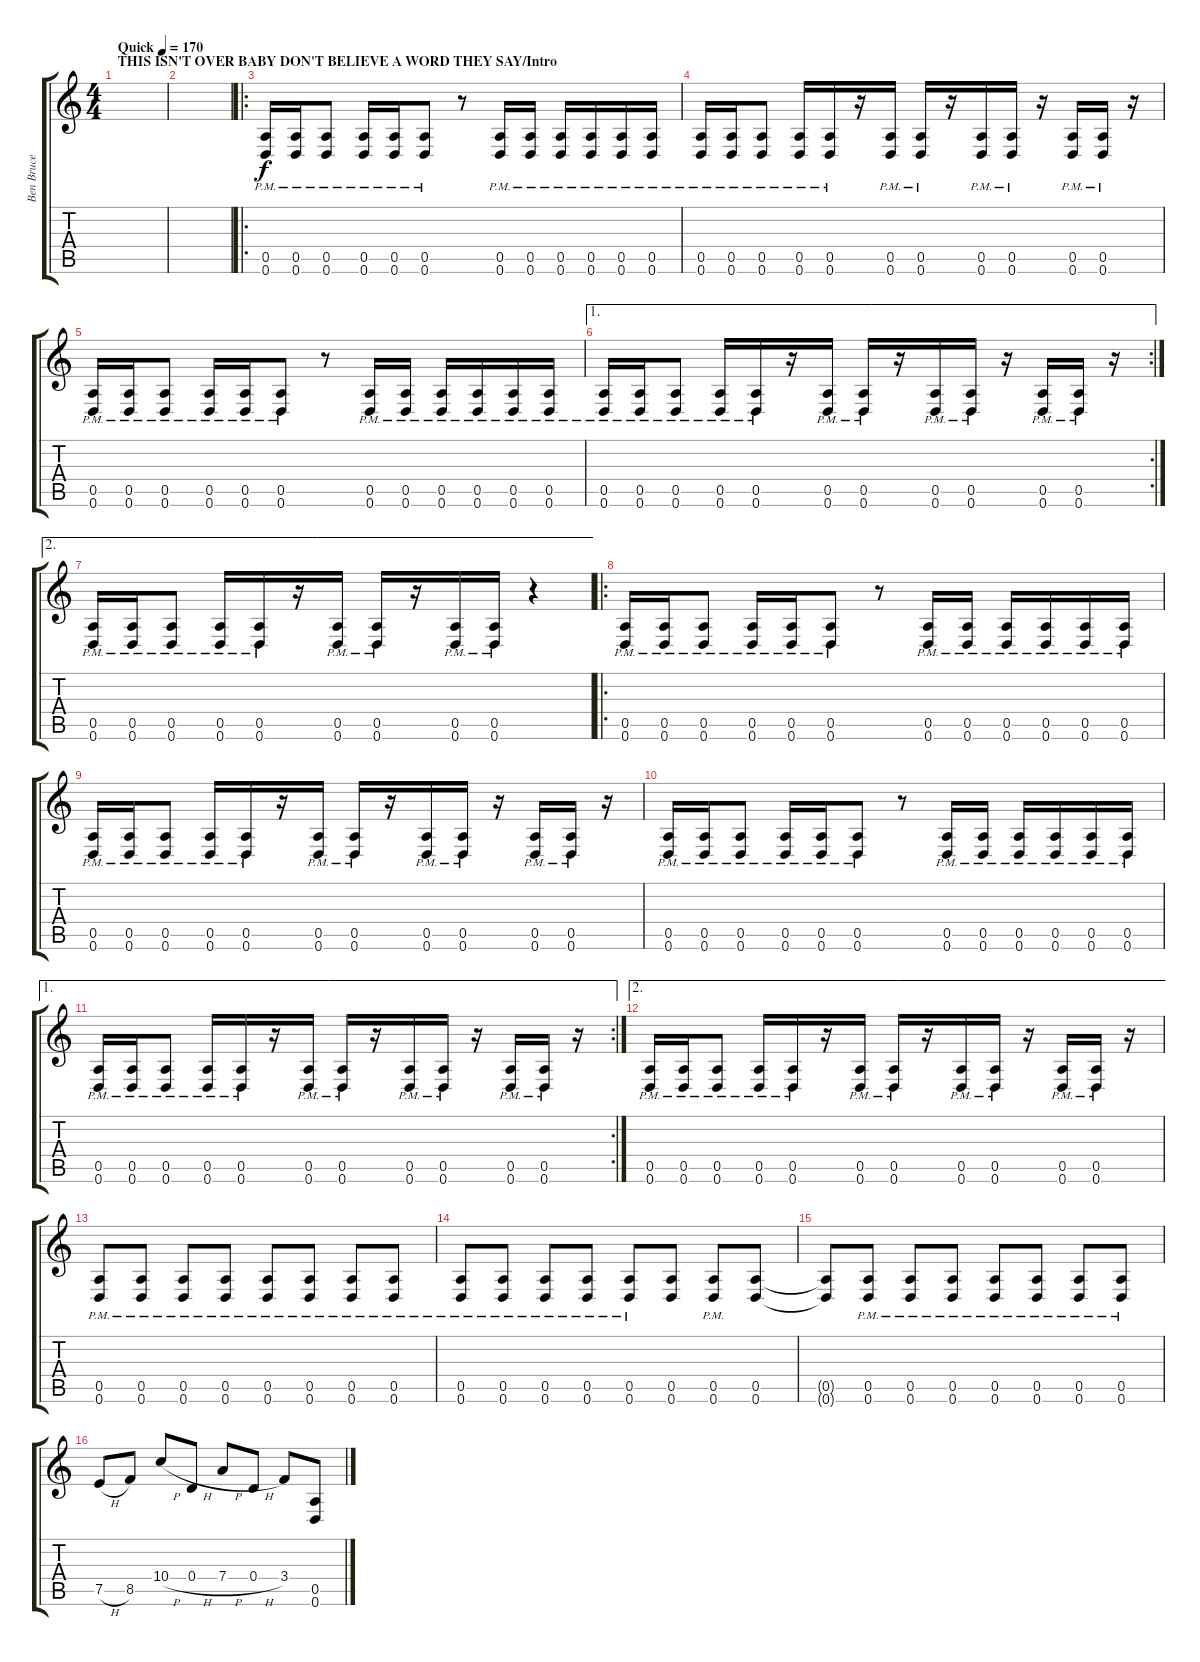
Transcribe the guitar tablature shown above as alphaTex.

\track ("Ben Bruce" "Ben Bruce") {instrument distortionguitar}
\staff {score tabs}
\tuning (E4 B3 G3 D3 A2 D2) {hide}
\ts (4 4)
\section ("" "THIS ISN'T OVER BABY DON'T BELIEVE A WORD THEY SAY/Intro")
\tempo (170 "Quick")
\clef g2
\ks c
|
|
\ro
(0.5{pm} 0.6{pm}).16 (0.5{pm} 0.6{pm}).16 (0.5{pm} 0.6{pm}).8 (0.5{pm} 0.6{pm}).16 (0.5{pm} 0.6{pm}).16 (0.5{pm} 0.6{pm}).8 r.8 (0.5{pm} 0.6{pm}).16 (0.5{pm} 0.6{pm}).16 (0.5{pm} 0.6{pm}).16 (0.5{pm} 0.6{pm}).16 (0.5{pm} 0.6{pm}).16 (0.5{pm} 0.6{pm}).16 |
(0.5{pm} 0.6{pm}).16 (0.5{pm} 0.6{pm}).16 (0.5{pm} 0.6{pm}).8 (0.5{pm} 0.6{pm}).16 (0.5{pm} 0.6{pm}).16 r.16 (0.5{pm} 0.6{pm}).16 (0.5{pm} 0.6{pm}).16 r.16 (0.5{pm} 0.6{pm}).16 (0.5{pm} 0.6{pm}).16 r.16 (0.5{pm} 0.6{pm}).16 (0.5{pm} 0.6{pm}).16 r.16 |
(0.5{pm} 0.6{pm}).16 (0.5{pm} 0.6{pm}).16 (0.5{pm} 0.6{pm}).8 (0.5{pm} 0.6{pm}).16 (0.5{pm} 0.6{pm}).16 (0.5{pm} 0.6{pm}).8 r.8 (0.5{pm} 0.6{pm}).16 (0.5{pm} 0.6{pm}).16 (0.5{pm} 0.6{pm}).16 (0.5{pm} 0.6{pm}).16 (0.5{pm} 0.6{pm}).16 (0.5{pm} 0.6{pm}).16 |
\ae 1
\rc 2
(0.5{pm} 0.6{pm}).16 (0.5{pm} 0.6{pm}).16 (0.5{pm} 0.6{pm}).8 (0.5{pm} 0.6{pm}).16 (0.5{pm} 0.6{pm}).16 r.16 (0.5{pm} 0.6{pm}).16 (0.5{pm} 0.6{pm}).16 r.16 (0.5{pm} 0.6{pm}).16 (0.5{pm} 0.6{pm}).16 r.16 (0.5{pm} 0.6{pm}).16 (0.5{pm} 0.6{pm}).16 r.16 |
\ae 2
(0.5{pm} 0.6{pm}).16 (0.5{pm} 0.6{pm}).16 (0.5{pm} 0.6{pm}).8 (0.5{pm} 0.6{pm}).16 (0.5{pm} 0.6{pm}).16 r.16 (0.5{pm} 0.6{pm}).16 (0.5{pm} 0.6{pm}).16 r.16 (0.5{pm} 0.6{pm}).16 (0.5{pm} 0.6{pm}).16 r.4 |
\ro
(0.5{pm} 0.6{pm}).16 (0.5{pm} 0.6{pm}).16 (0.5{pm} 0.6{pm}).8 (0.5{pm} 0.6{pm}).16 (0.5{pm} 0.6{pm}).16 (0.5{pm} 0.6{pm}).8 r.8 (0.5{pm} 0.6{pm}).16 (0.5{pm} 0.6{pm}).16 (0.5{pm} 0.6{pm}).16 (0.5{pm} 0.6{pm}).16 (0.5{pm} 0.6{pm}).16 (0.5{pm} 0.6{pm}).16 |
(0.5{pm} 0.6{pm}).16 (0.5{pm} 0.6{pm}).16 (0.5{pm} 0.6{pm}).8 (0.5{pm} 0.6{pm}).16 (0.5{pm} 0.6{pm}).16 r.16 (0.5{pm} 0.6{pm}).16 (0.5{pm} 0.6{pm}).16 r.16 (0.5{pm} 0.6{pm}).16 (0.5{pm} 0.6{pm}).16 r.16 (0.5{pm} 0.6{pm}).16 (0.5{pm} 0.6{pm}).16 r.16 |
(0.5{pm} 0.6{pm}).16 (0.5{pm} 0.6{pm}).16 (0.5{pm} 0.6{pm}).8 (0.5{pm} 0.6{pm}).16 (0.5{pm} 0.6{pm}).16 (0.5{pm} 0.6{pm}).8 r.8 (0.5{pm} 0.6{pm}).16 (0.5{pm} 0.6{pm}).16 (0.5{pm} 0.6{pm}).16 (0.5{pm} 0.6{pm}).16 (0.5{pm} 0.6{pm}).16 (0.5{pm} 0.6{pm}).16 |
\ae 1
\rc 2
(0.5{pm} 0.6{pm}).16 (0.5{pm} 0.6{pm}).16 (0.5{pm} 0.6{pm}).8 (0.5{pm} 0.6{pm}).16 (0.5{pm} 0.6{pm}).16 r.16 (0.5{pm} 0.6{pm}).16 (0.5{pm} 0.6{pm}).16 r.16 (0.5{pm} 0.6{pm}).16 (0.5{pm} 0.6{pm}).16 r.16 (0.5{pm} 0.6{pm}).16 (0.5{pm} 0.6{pm}).16 r.16 |
\ae 2
(0.5{pm} 0.6{pm}).16 (0.5{pm} 0.6{pm}).16 (0.5{pm} 0.6{pm}).8 (0.5{pm} 0.6{pm}).16 (0.5{pm} 0.6{pm}).16 r.16 (0.5{pm} 0.6{pm}).16 (0.5{pm} 0.6{pm}).16 r.16 (0.5{pm} 0.6{pm}).16 (0.5{pm} 0.6{pm}).16 r.16 (0.5{pm} 0.6{pm}).16 (0.5{pm} 0.6{pm}).16 r.16 |
(0.5{pm} 0.6{pm}).8 (0.5{pm} 0.6{pm}).8 (0.5{pm} 0.6{pm}).8 (0.5{pm} 0.6{pm}).8 (0.5{pm} 0.6{pm}).8 (0.5{pm} 0.6{pm}).8 (0.5{pm} 0.6{pm}).8 (0.5{pm} 0.6{pm}).8 |
(0.5{pm} 0.6{pm}).8 (0.5{pm} 0.6{pm}).8 (0.5{pm} 0.6{pm}).8 (0.5{pm} 0.6{pm}).8 (0.5{pm} 0.6{pm}).8 (0.5 0.6).8 (0.5{pm} 0.6{pm}).8 (0.5 0.6).8 |
(0.5{t} 0.6{t}).8 (0.5{pm} 0.6{pm}).8 (0.5{pm} 0.6{pm}).8 (0.5{pm} 0.6{pm}).8 (0.5{pm} 0.6{pm}).8 (0.5{pm} 0.6{pm}).8 (0.5{pm} 0.6{pm}).8 (0.5{pm} 0.6{pm}).8 |
7.5{h}.8 8.5.8 10.4{h}.8 0.4{h}.8 7.4{h}.8 0.4{h}.8 3.4.8 (0.5 0.6).8
